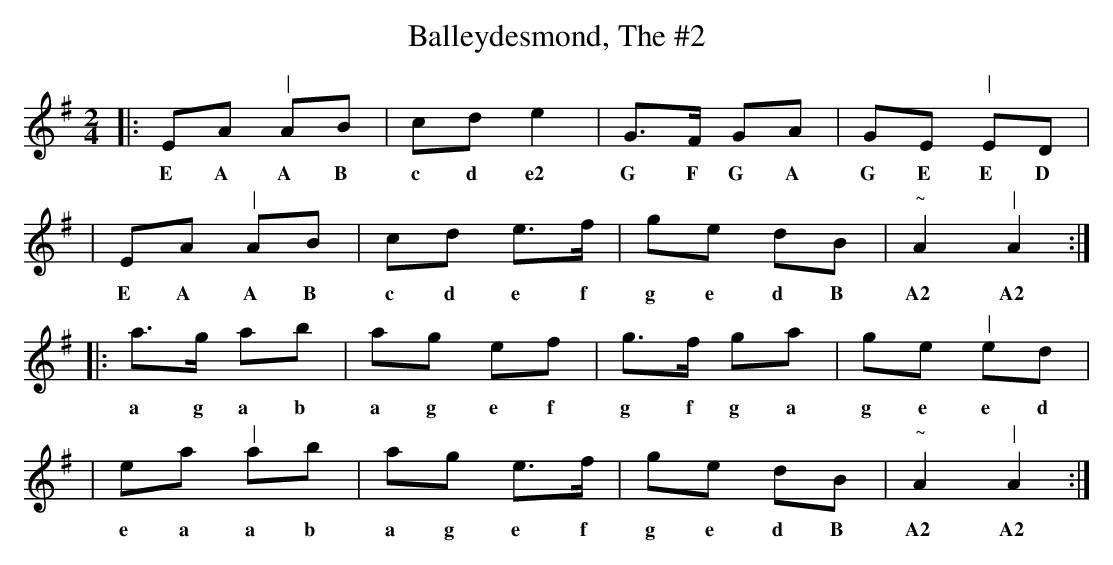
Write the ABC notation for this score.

X:1 - Speed 50
T: Balleydesmond, The #2
M: 2/4
L: 1/8
K: Ador
|:EA "|"AB|cd e2|G>F GA|GE "|"ED|
w: E A A B c d e2 G F G A G E E D
|EA "|"AB|cd e>f|ge dB|"~"A2 "|"A2:|
w: E A A B c d e f g e d B A2 A2
|:a>g ab|ag ef|g>f ga|ge "|"ed|
w: a g a b a g e f g f g a g e e d
|ea "|"ab|ag e>f|ge dB|"~"A2 "|"A2:|
w: e a a b a g e f g e d B A2 A2
